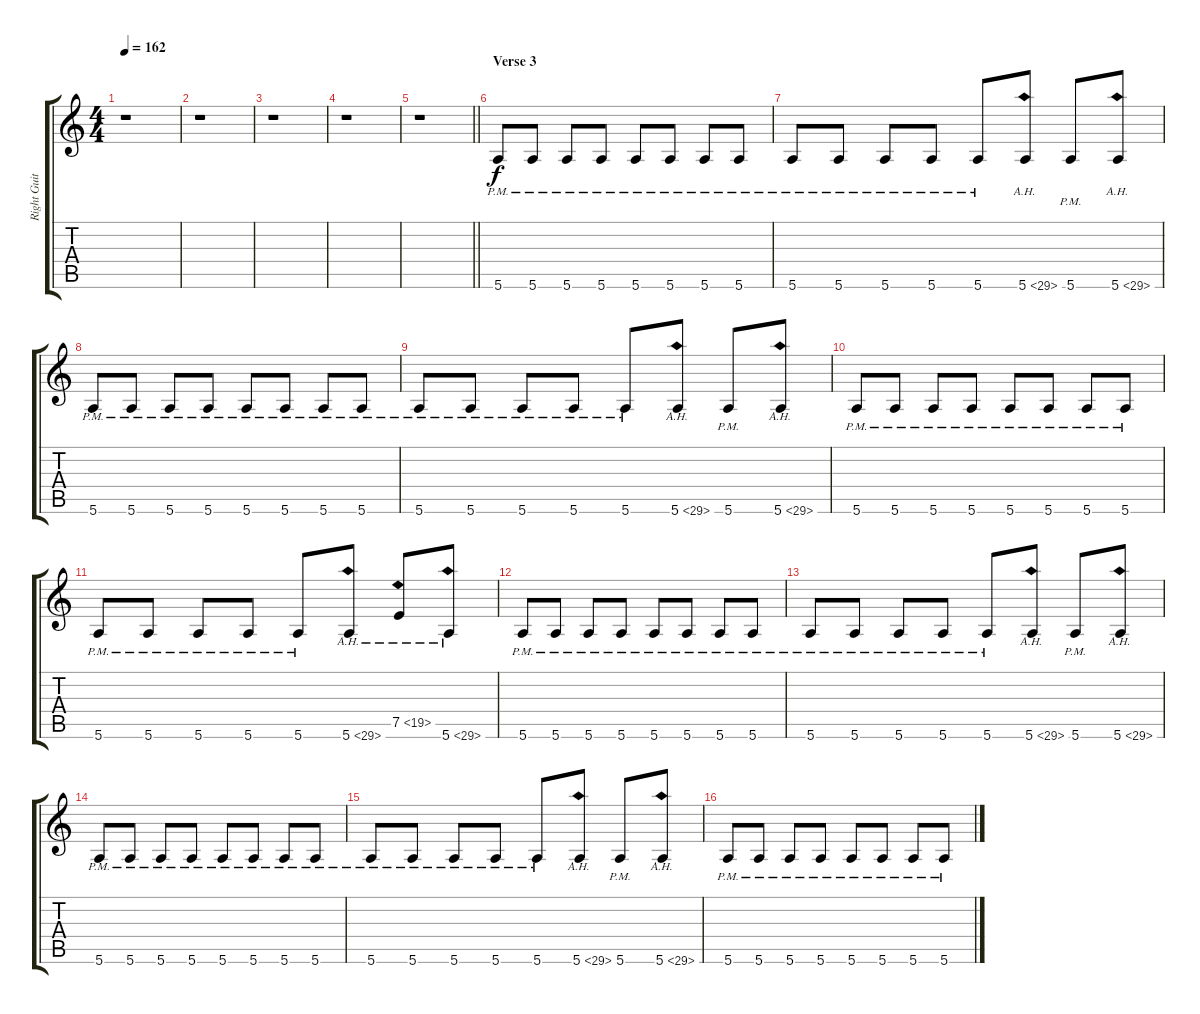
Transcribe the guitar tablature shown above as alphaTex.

\track ("Right Guitar" "Right Guit") {instrument distortionguitar}
\staff {score tabs}
\tuning (E4 B3 G3 D3 A2 E2) {hide}
\ts (4 4)
\tempo 162
\clef g2
\ks c
r.1{dy fff} |
r.1 |
r.1 |
r.1 |
\barLineRight lightlight
r.1 |
\section ("" "Verse 3")
\ks aminor
5.6{pm}.8{dy f} 5.6{pm}.8 5.6{pm}.8 5.6{pm}.8 5.6{pm}.8 5.6{pm}.8 5.6{pm}.8 5.6{pm}.8 |
5.6{pm}.8 5.6{pm}.8 5.6{pm}.8 5.6{pm}.8 5.6{pm}.8 5.6{ah 24}.8 5.6{pm}.8 5.6{ah 24}.8 |
5.6{pm}.8 5.6{pm}.8 5.6{pm}.8 5.6{pm}.8 5.6{pm}.8 5.6{pm}.8 5.6{pm}.8 5.6{pm}.8 |
5.6{pm}.8 5.6{pm}.8 5.6{pm}.8 5.6{pm}.8 5.6{pm}.8 5.6{ah 24}.8 5.6{pm}.8 5.6{ah 24}.8 |
5.6{pm}.8 5.6{pm}.8 5.6{pm}.8 5.6{pm}.8 5.6{pm}.8 5.6{pm}.8 5.6{pm}.8 5.6{pm}.8 |
5.6{pm}.8 5.6{pm}.8 5.6{pm}.8 5.6{pm}.8 5.6{pm}.8 5.6{ah 24}.8 7.5{ah 12}.8 5.6{ah 24}.8 |
5.6{pm}.8 5.6{pm}.8 5.6{pm}.8 5.6{pm}.8 5.6{pm}.8 5.6{pm}.8 5.6{pm}.8 5.6{pm}.8 |
5.6{pm}.8 5.6{pm}.8 5.6{pm}.8 5.6{pm}.8 5.6{pm}.8 5.6{ah 24}.8 5.6{pm}.8 5.6{ah 24}.8 |
5.6{pm}.8 5.6{pm}.8 5.6{pm}.8 5.6{pm}.8 5.6{pm}.8 5.6{pm}.8 5.6{pm}.8 5.6{pm}.8 |
\ks c
5.6{pm}.8 5.6{pm}.8 5.6{pm}.8 5.6{pm}.8 5.6{pm}.8 5.6{ah 24}.8 5.6{pm}.8 5.6{ah 24}.8 |
5.6{pm}.8 5.6{pm}.8 5.6{pm}.8 5.6{pm}.8 5.6{pm}.8 5.6{pm}.8 5.6{pm}.8 5.6{pm}.8
